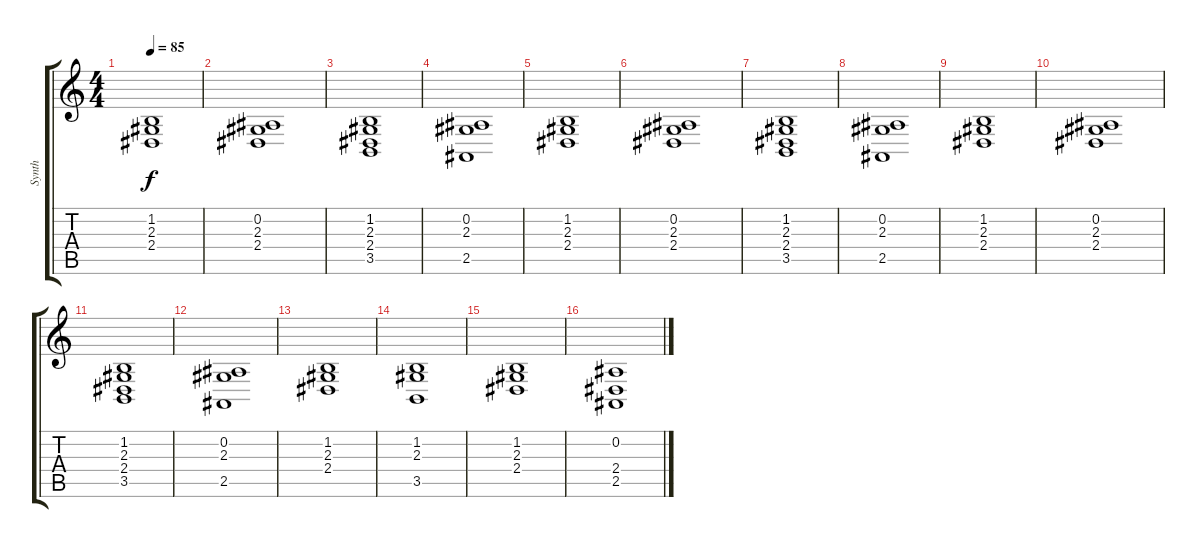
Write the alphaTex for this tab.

\track ("Synth" "Synth") {instrument pad4choir}
\staff {score tabs}
\tuning (Eb4 Bb3 Gb3 Db3 Ab2 Eb2) {hide}
\ts (4 4)
\tempo 85
\clef g2
\ks c
(1.2 2.3 2.4).1{dy f} |
(0.2 2.3 2.4).1 |
(1.2 2.3 2.4 3.5).1 |
(0.2 2.3 2.5).1 |
(1.2 2.3 2.4).1 |
(0.2 2.3 2.4).1 |
(1.2 2.3 2.4 3.5).1 |
(0.2 2.3 2.5).1 |
(1.2 2.3 2.4).1 |
(0.2 2.3 2.4).1 |
(1.2 2.3 2.4 3.5).1 |
(0.2 2.3 2.5).1 |
(1.2 2.3 2.4).1{volume 6} |
(1.2 2.3 3.5).1 |
(1.2 2.3 2.4).1 |
(0.2 2.4 2.5).1
